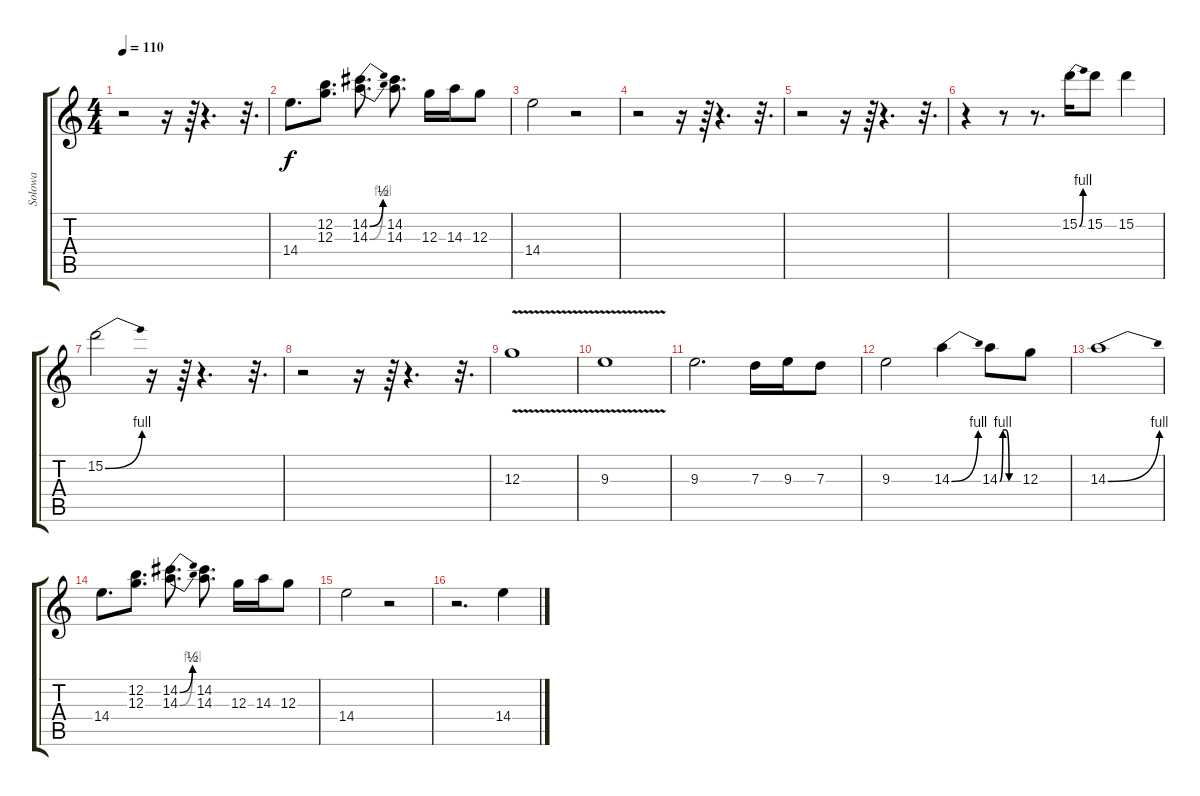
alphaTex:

\track ("Solowa" "Solowa") {instrument distortionguitar}
\staff {score tabs}
\tuning (E4 B3 G3 D3 A2 E2) {hide}
\ts (4 4)
\tempo 110
\clef g2
\ks c
r.2{dy f} r.16 r.64 r.4{d} r.32{d} |
14.4.8{d} (12.2 12.3).8{d} (14.2{be (bend 0 0 60 2)} 14.3{be (bend 0 0 60 4)}).8{d} (14.2 14.3).8{d} 12.3.16 14.3.16 12.3.8 |
14.4.2 r.2 |
r.2 r.16 r.64 r.4{d} r.32{d} |
r.2 r.16 r.64 r.4{d} r.32{d} |
r.4 r.8 r.8{d} 15.2{be (bend 0 0 60 4)}.16 15.2.8 15.2.4 |
15.2{be (bend 0 0 60 4)}.2 r.16 r.64 r.4{d} r.32{d} |
r.2 r.16 r.64 r.4{d} r.32{d} |
12.3{v}.1 |
9.3{v}.1 |
9.3.2{d} 7.3.16 9.3.16 7.3.8 |
9.3.2 14.3{be (bend 0 0 60 4)}.4 14.3{be (custom 0 0 10 4 20 4 30 0 60 0)}.8 12.3.8 |
14.3{be (bend 0 0 60 4)}.1 |
14.4.8{d} (12.2 12.3).8{d} (14.2{be (bend 0 0 60 2)} 14.3{be (bend 0 0 60 4)}).8{d} (14.2 14.3).8{d} 12.3.16 14.3.16 12.3.8 |
14.4.2 r.2 |
r.2{d} 14.4{sl}.4
